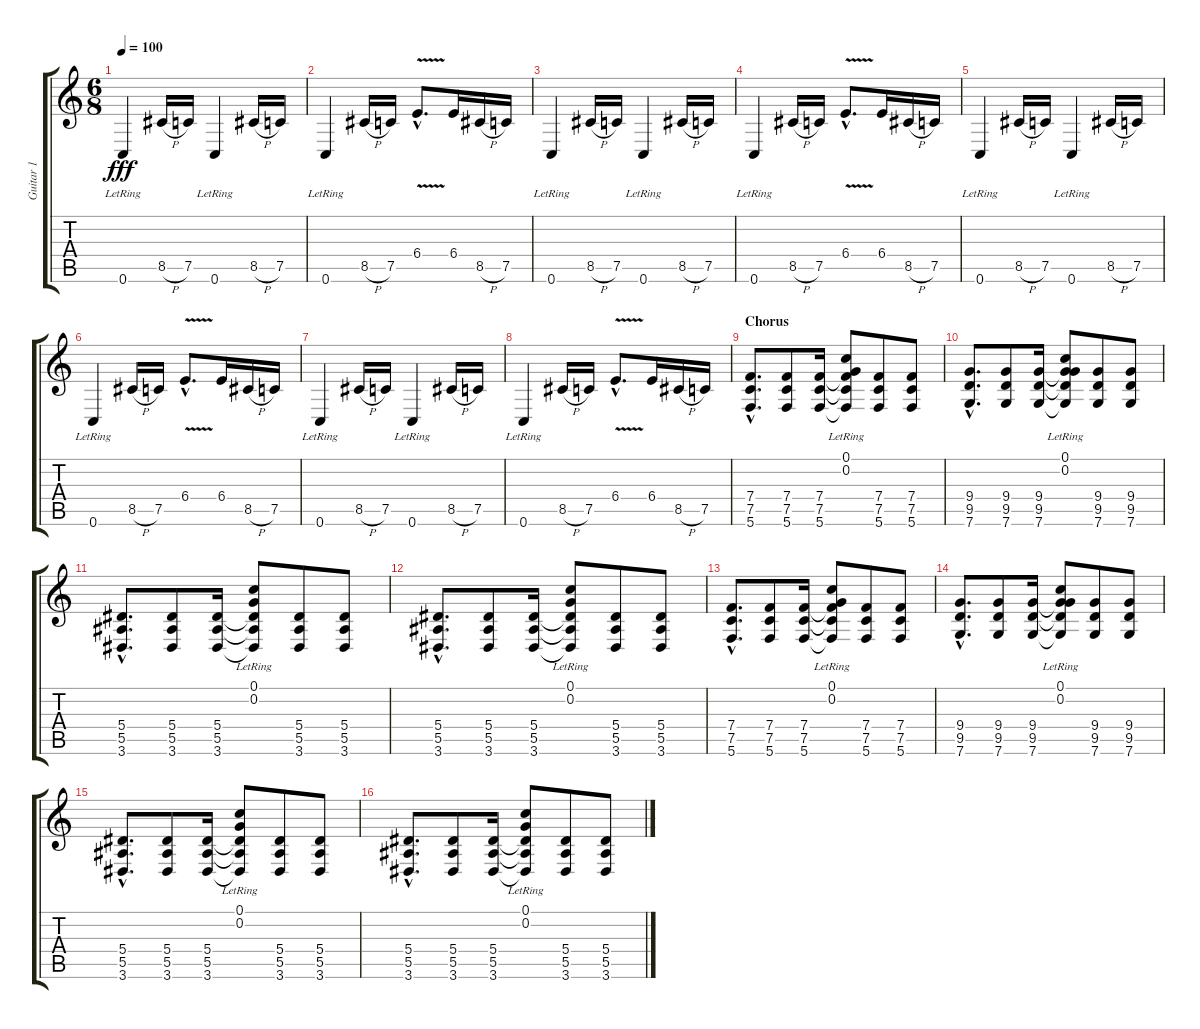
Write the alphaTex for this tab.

\track ("Guitar 1" "Guitar 1") {instrument distortionguitar}
\staff {score tabs}
\tuning (C4 G3 Eb3 Bb2 F2 C2) {hide}
\ts (6 8)
\tempo 100
\clef g2
\ks c
0.6{lr}.4{dy fff} 8.5{h}.16 7.5.16 0.6{lr}.4 8.5{h}.16 7.5.16 |
0.6{lr}.4 8.5{h}.16 7.5.16 6.4{v hac}.8{d} 6.4.16 8.5{h}.16 7.5.16 |
0.6{lr}.4 8.5{h}.16 7.5.16 0.6{lr}.4 8.5{h}.16 7.5.16 |
0.6{lr}.4 8.5{h}.16 7.5.16 6.4{v hac}.8{d} 6.4.16 8.5{h}.16 7.5.16 |
0.6{lr}.4 8.5{h}.16 7.5.16 0.6{lr}.4 8.5{h}.16 7.5.16 |
0.6{lr}.4 8.5{h}.16 7.5.16 6.4{v hac}.8{d} 6.4.16 8.5{h}.16 7.5.16 |
0.6{lr}.4 8.5{h}.16 7.5.16 0.6{lr}.4 8.5{h}.16 7.5.16 |
0.6{lr}.4 8.5{h}.16 7.5.16 6.4{v hac}.8{d} 6.4.16 8.5{h}.16 7.5.16 |
\section ("" "Chorus")
(7.4{hac} 7.5{hac} 5.6{hac}).8{d} (7.4 7.5 5.6).8 (7.4 7.5 5.6).16 (0.1{lr} 0.2{lr} 7.4{t} 7.5{t} 5.6{t}).8 (7.4 7.5 5.6).8 (7.4 7.5 5.6).8 |
(9.4{hac} 9.5{hac} 7.6{hac}).8{d} (9.4 9.5 7.6).8 (9.4 9.5 7.6).16 (0.1{lr} 0.2{lr} 9.4{t} 9.5{t} 7.6{t}).8 (9.4 9.5 7.6).8 (9.4 9.5 7.6).8 |
(5.4{hac} 5.5{hac} 3.6{hac}).8{d} (5.4 5.5 3.6).8 (5.4 5.5 3.6).16 (0.1{lr} 0.2{lr} 5.4{t} 5.5{t} 3.6{t}).8 (5.4 5.5 3.6).8 (5.4 5.5 3.6).8 |
(5.4{hac} 5.5{hac} 3.6{hac}).8{d} (5.4 5.5 3.6).8 (5.4 5.5 3.6).16 (0.1{lr} 0.2{lr} 5.4{t} 5.5{t} 3.6{t}).8 (5.4 5.5 3.6).8 (5.4 5.5 3.6).8 |
(7.4{hac} 7.5{hac} 5.6{hac}).8{d} (7.4 7.5 5.6).8 (7.4 7.5 5.6).16 (0.1{lr} 0.2{lr} 7.4{t} 7.5{t} 5.6{t}).8 (7.4 7.5 5.6).8 (7.4 7.5 5.6).8 |
(9.4{hac} 9.5{hac} 7.6{hac}).8{d} (9.4 9.5 7.6).8 (9.4 9.5 7.6).16 (0.1{lr} 0.2{lr} 9.4{t} 9.5{t} 7.6{t}).8 (9.4 9.5 7.6).8 (9.4 9.5 7.6).8 |
(5.4{hac} 5.5{hac} 3.6{hac}).8{d} (5.4 5.5 3.6).8 (5.4 5.5 3.6).16 (0.1{lr} 0.2{lr} 5.4{t} 5.5{t} 3.6{t}).8 (5.4 5.5 3.6).8 (5.4 5.5 3.6).8 |
(5.4{hac} 5.5{hac} 3.6{hac}).8{d} (5.4 5.5 3.6).8 (5.4 5.5 3.6).16 (0.1{lr} 0.2{lr} 5.4{t} 5.5{t} 3.6{t}).8 (5.4 5.5 3.6).8 (5.4 5.5 3.6).8
